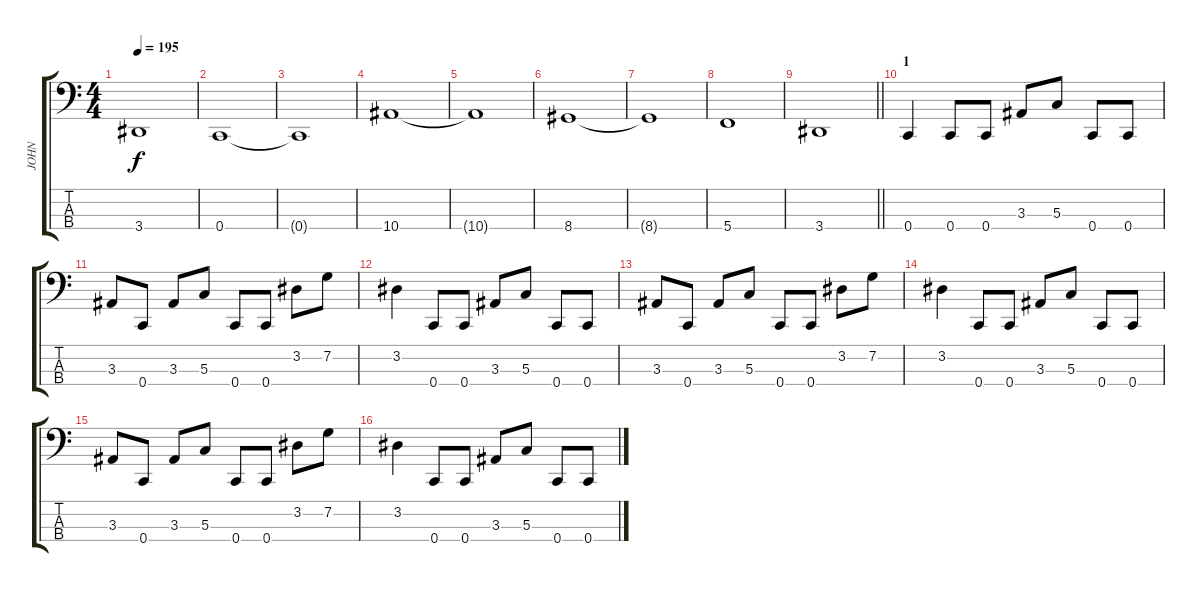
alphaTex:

\track ("JOHN" "JOHN") {instrument electricbasspick}
\staff {score tabs}
\tuning (F2 C2 G1 C1) {hide}
\ts (4 4)
\tempo 195
\clef f4
\ks c
3.4.1{dy f} |
0.4.1 |
0.4{t}.1 |
10.4.1 |
10.4{t}.1 |
8.4.1 |
8.4{t}.1 |
5.4.1 |
\barLineRight lightlight
3.4.1 |
\section ("" "1")
0.4.4 0.4.8 0.4.8 3.3.8 5.3.8 0.4.8 0.4.8 |
3.3.8 0.4.8 3.3.8 5.3.8 0.4.8 0.4.8 3.2.8 7.2.8 |
3.2.4 0.4.8 0.4.8 3.3.8 5.3.8 0.4.8 0.4.8 |
3.3.8 0.4.8 3.3.8 5.3.8 0.4.8 0.4.8 3.2.8 7.2.8 |
3.2.4 0.4.8 0.4.8 3.3.8 5.3.8 0.4.8 0.4.8 |
3.3.8 0.4.8 3.3.8 5.3.8 0.4.8 0.4.8 3.2.8 7.2.8 |
3.2.4 0.4.8 0.4.8 3.3.8 5.3.8 0.4.8 0.4.8
